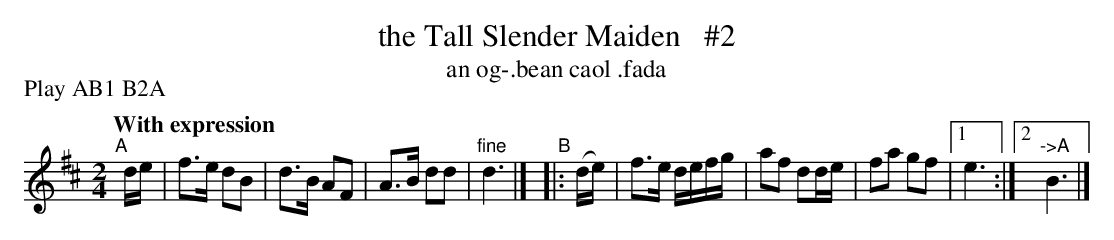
X:1
T: the Tall Slender Maiden   #2
T: an og-\.bean caol \.fada
P: Play AB1 B2A
Q: "With expression"
M: 2/4
L: 1/8
K: D
"^A"[|] d/e/  | f>e dB | d>B AF | A>B dd | "^fine"d3 |]\
"^B"|: (d/e/) | f>e d/e/f/g/ | af dd/e/ | fa gf |1 e3 :|2 "^->A"B3 |]
